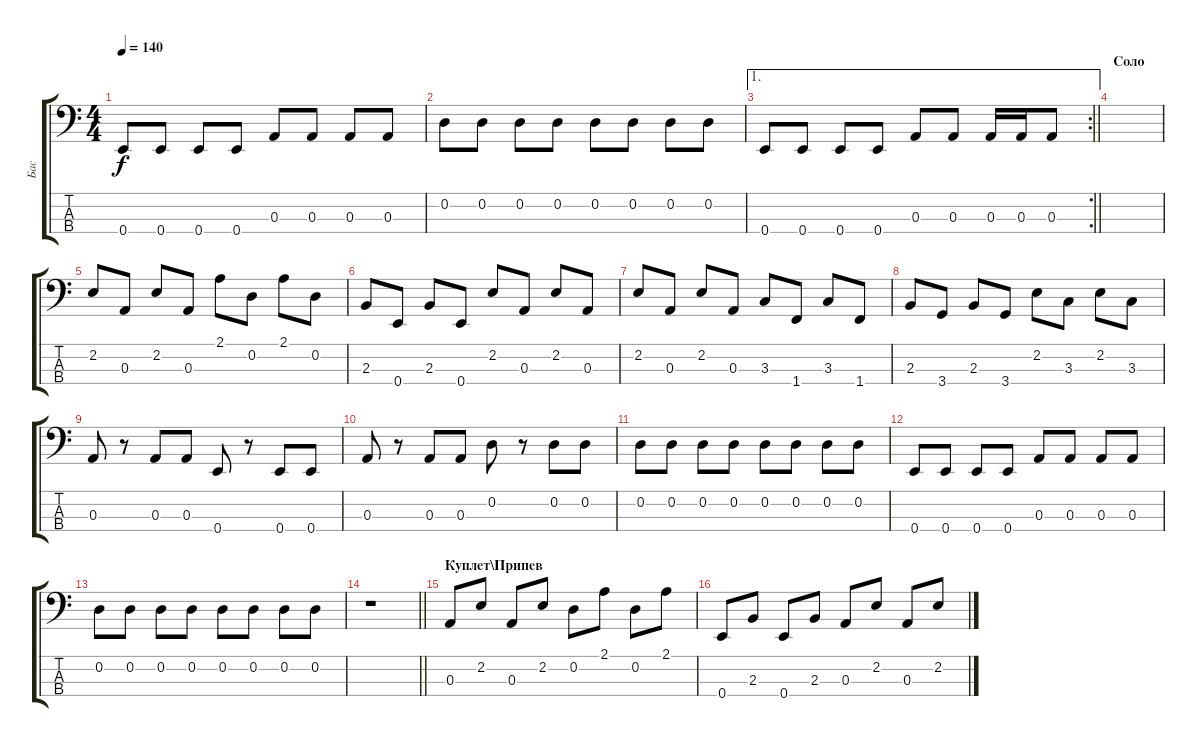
\track ("Бас" "Бас") {instrument electricbassfinger}
\staff {score tabs}
\tuning (G2 D2 A1 E1) {hide}
\ts (4 4)
\tempo 140
\clef f4
\ks c
0.4.8{dy f} 0.4.8 0.4.8 0.4.8 0.3.8 0.3.8 0.3.8 0.3.8 |
0.2.8 0.2.8 0.2.8 0.2.8 0.2.8 0.2.8 0.2.8 0.2.8 |
\ae 1
\rc 2
\barLineRight lightlight
0.4.8 0.4.8 0.4.8 0.4.8 0.3.8 0.3.8 0.3.16 0.3.16 0.3.8 |
\section ("" "Соло")
|
2.2.8 0.3.8 2.2.8 0.3.8 2.1.8 0.2.8 2.1.8 0.2.8 |
2.3.8 0.4.8 2.3.8 0.4.8 2.2.8 0.3.8 2.2.8 0.3.8 |
2.2.8 0.3.8 2.2.8 0.3.8 3.3.8 1.4.8 3.3.8 1.4.8 |
2.3.8 3.4.8 2.3.8 3.4.8 2.2.8 3.3.8 2.2.8 3.3.8 |
0.3.8 r.8 0.3.8 0.3.8 0.4.8 r.8 0.4.8 0.4.8 |
0.3.8 r.8 0.3.8 0.3.8 0.2.8 r.8 0.2.8 0.2.8 |
0.2.8 0.2.8 0.2.8 0.2.8 0.2.8 0.2.8 0.2.8 0.2.8 |
0.4.8 0.4.8 0.4.8 0.4.8 0.3.8 0.3.8 0.3.8 0.3.8 |
0.2.8 0.2.8 0.2.8 0.2.8 0.2.8 0.2.8 0.2.8 0.2.8 |
\barLineRight lightlight
r.1 |
\section ("" "Куплет\\Припев")
0.3.8 2.2.8 0.3.8 2.2.8 0.2.8 2.1.8 0.2.8 2.1.8 |
0.4.8 2.3.8 0.4.8 2.3.8 0.3.8 2.2.8 0.3.8 2.2.8
